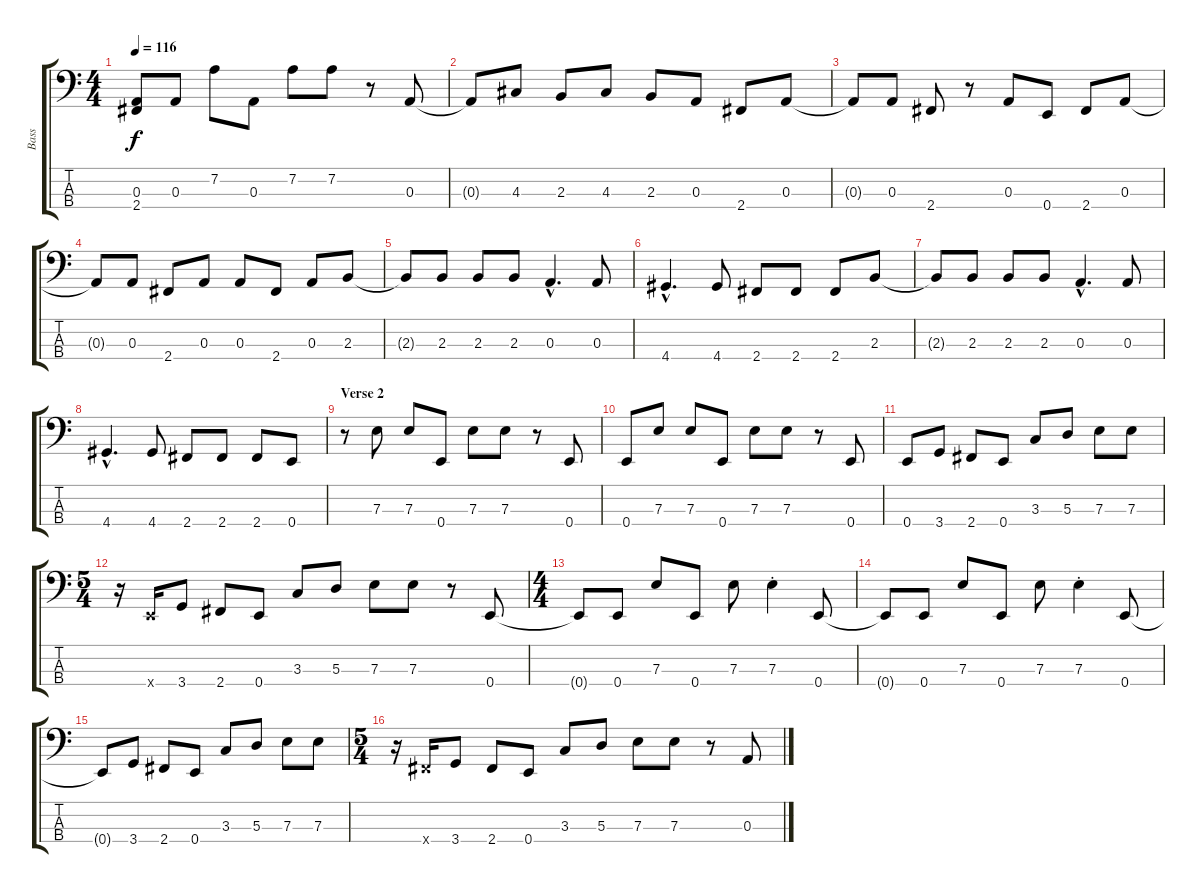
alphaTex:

\track ("Bass" "Bass") {instrument fretlessbass}
\staff {score tabs}
\tuning (G2 D2 A1 E1) {hide}
\ts (4 4)
\tempo 116
\clef f4
\ks c
(0.3{t} 2.4{t}).8{dy f} 0.3.8 7.2.8 0.3.8 7.2.8 7.2.8 r.8 0.3.8 |
0.3{t}.8 4.3.8 2.3.8 4.3.8 2.3.8 0.3.8 2.4.8 0.3.8 |
0.3{t}.8 0.3.8 2.4.8 r.8 0.3.8 0.4.8 2.4.8 0.3.8 |
0.3{t}.8 0.3.8 2.4.8 0.3.8 0.3.8 2.4.8 0.3.8 2.3.8 |
2.3{t}.8 2.3.8 2.3.8 2.3.8 0.3{hac}.4{d} 0.3.8 |
4.4{hac}.4{d} 4.4.8 2.4.8 2.4.8 2.4.8 2.3.8 |
2.3{t}.8 2.3.8 2.3.8 2.3.8 0.3{hac}.4{d} 0.3.8 |
4.4{hac}.4{d} 4.4.8 2.4.8 2.4.8 2.4.8 0.4.8 |
\section ("" "Verse 2")
r.8 7.3.8 7.3.8 0.4.8 7.3.8 7.3.8 r.8 0.4.8 |
0.4.8 7.3.8 7.3.8 0.4.8 7.3.8 7.3.8 r.8 0.4.8 |
0.4.8 3.4.8 2.4.8 0.4.8 3.3.8 5.3.8 7.3.8 7.3.8 |
\ts (5 4)
r.16 0.4{x}.16 3.4.8 2.4.8 0.4.8 3.3.8 5.3.8 7.3.8 7.3.8 r.8 0.4.8 |
\ts (4 4)
0.4{t}.8 0.4.8 7.3.8 0.4.8 7.3.8 7.3{st}.4 0.4.8 |
0.4{t}.8 0.4.8 7.3.8 0.4.8 7.3.8 7.3{st}.4 0.4.8 |
0.4{t}.8 3.4.8 2.4.8 0.4.8 3.3.8 5.3.8 7.3.8 7.3.8 |
\ts (5 4)
r.16 2.4{x}.16 3.4.8 2.4.8 0.4.8 3.3.8 5.3.8 7.3.8 7.3.8 r.8 0.3.8
